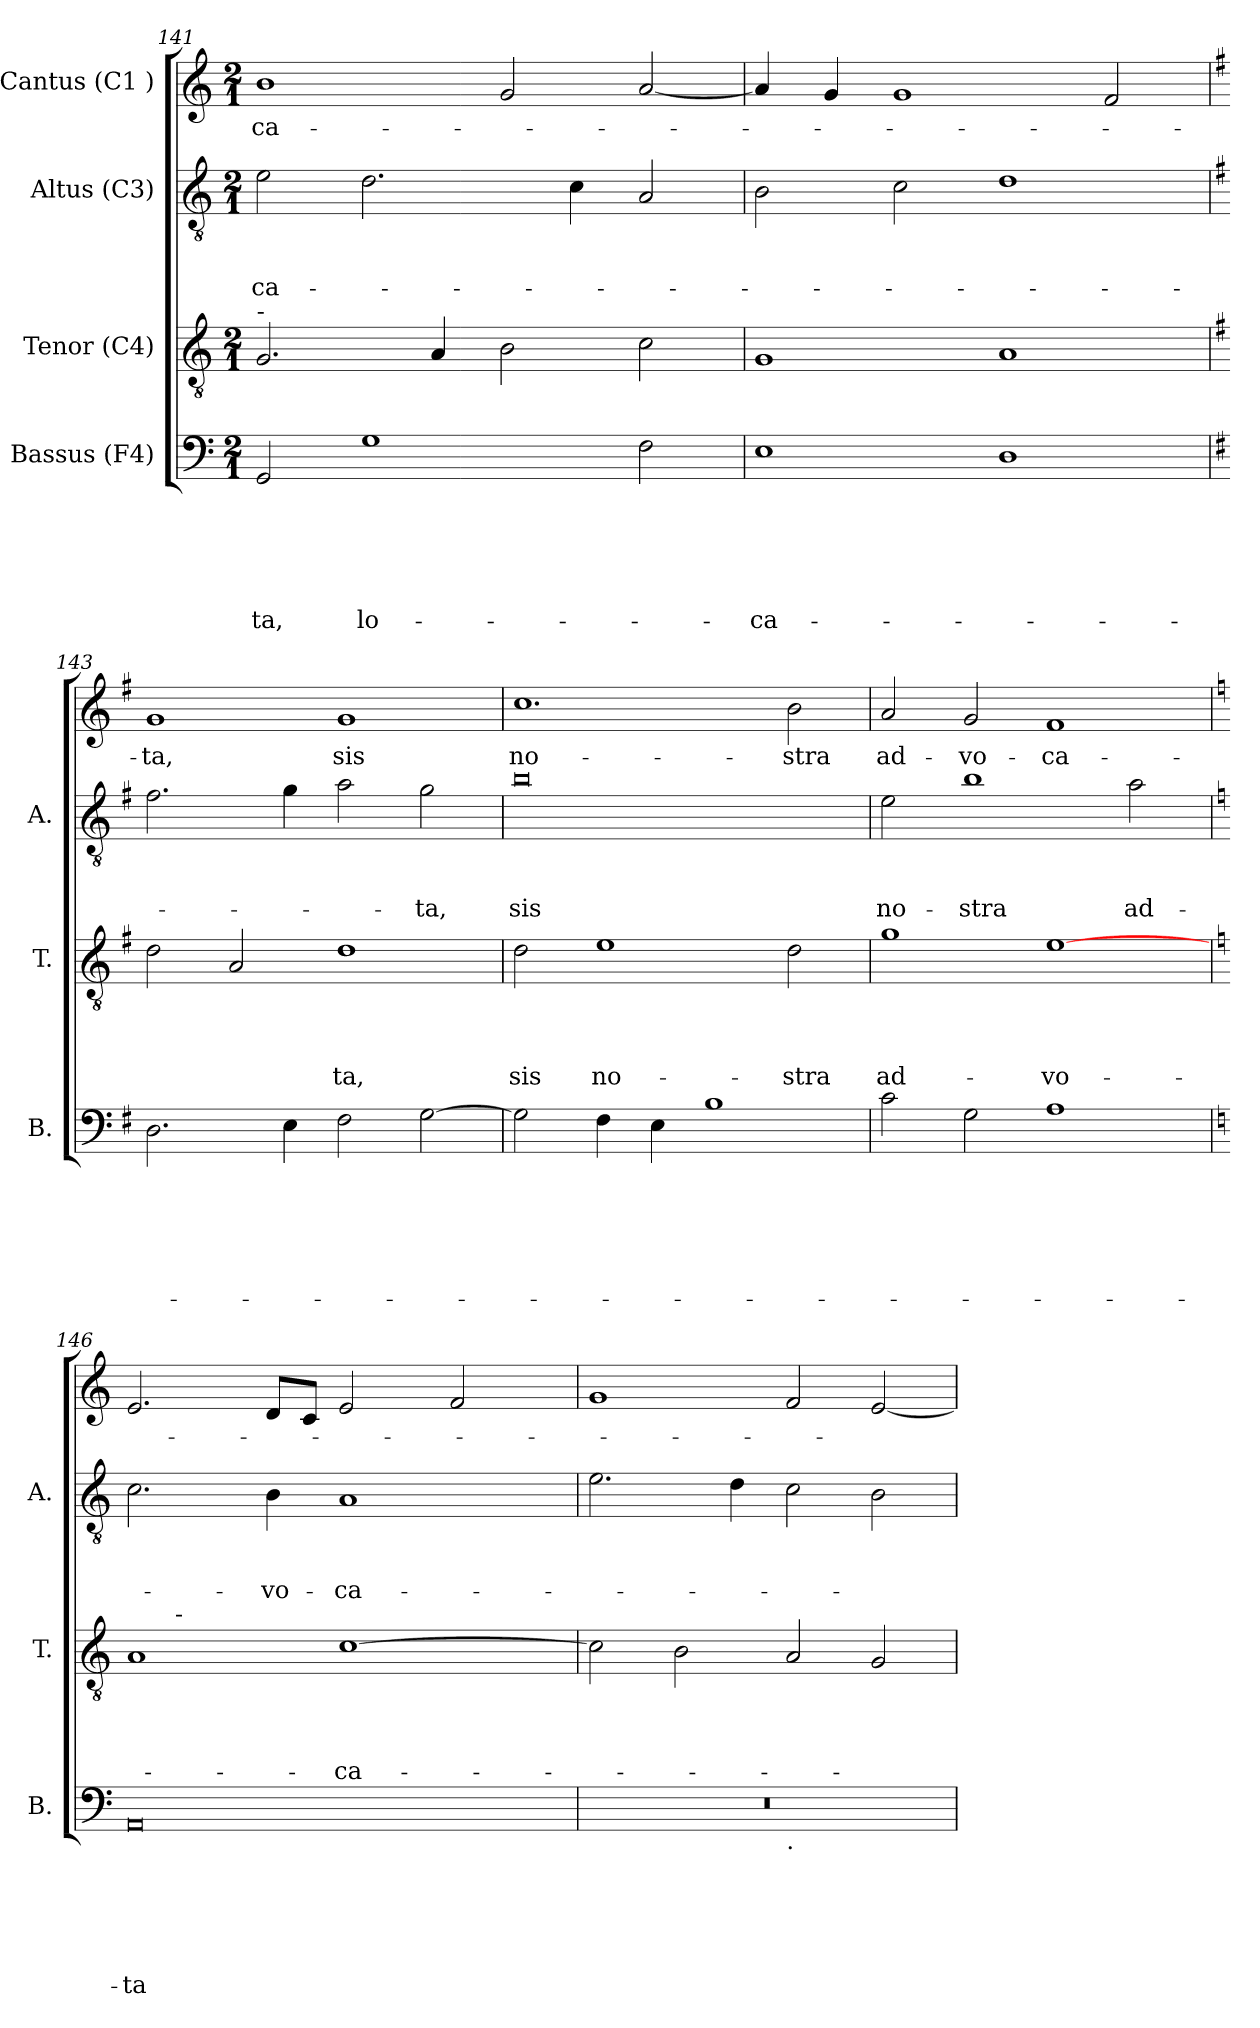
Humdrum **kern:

**kern	**text	**text	**text	**text	**text	**text	**kern	**text	**text	**text	**text	**kern	**text	**text	**text	**kern	**text
*part4	*part4	*part4	*part4	*part4	*part4	*part4	*part3	*part3	*part3	*part3	*part3	*part2	*part2	*part2	*part2	*part1	*part1
*staff4	*staff4	*staff4	*staff4	*staff4	*staff4	*staff4	*staff3	*staff3	*staff3	*staff3	*staff3	*staff2	*staff2	*staff2	*staff2	*staff1	*staff1
*I"Bassus (F4)	*	*	*	*	*	*	*I"Tenor (C4)	*	*	*	*	*I"Altus (C3)	*	*	*	*I"Cantus (C1 )	*
*I'B.	*	*	*	*	*	*	*I'T.	*	*	*	*	*I'A.	*	*	*	*	*
!!LO:PB:g=z
*clefF4	*	*	*	*	*	*	*clefGv2	*	*	*	*	*clefGv2	*	*	*	*clefG2	*
*k[]	*	*	*	*	*	*	*k[]	*	*	*	*	*k[]	*	*	*	*k[]	*
*C:	*	*	*	*	*	*	*C:	*	*	*	*	*C:	*	*	*	*C:	*
*M2/1	*	*	*	*	*	*	*M2/1	*	*	*	*	*M2/1	*	*	*	*M2/1	*
=141	=141	=141	=141	=141	=141	=141	=141	=141	=141	=141	=141	=141	=141	=141	=141	=141	=141
!	!	!	!	!	!	!	!LO:TX:a:t=-	!	!	!	!	!	!	!	!	!	!
!	!	!	!	!	!	!LO:LY:b	!	!	!	!	!	!	!	!	!LO:LY:b	!	!LO:LY:b
2GG/	.	.	.	.	.	-ta,	2.G/	.	.	.	.	2e\	.	.	-ca-	1b	-ca-
!	!	!	!	!	!	!LO:LY:b	!	!	!	!	!	!	!	!	!	!	!
1G	.	.	.	.	.	lo-	.	.	.	.	.	2.d\	.	.	.	.	.
.	.	.	.	.	.	.	4A/	.	.	.	.	.	.	.	.	.	.
.	.	.	.	.	.	.	2B\	.	.	.	.	.	.	.	.	2g/	.
.	.	.	.	.	.	.	.	.	.	.	.	4c\	.	.	.	.	.
2F\	.	.	.	.	.	.	2c\	.	.	.	.	2A/	.	.	.	[<2a/	.
=142	=142	=142	=142	=142	=142	=142	=142	=142	=142	=142	=142	=142	=142	=142	=142	=142	=142
!	!	!	!	!	!	!LO:LY:b	!	!	!	!	!	!	!	!	!	!	!
1E	.	.	.	.	.	-ca-	1G	.	.	.	.	2B\	.	.	.	4a/]	.
.	.	.	.	.	.	.	.	.	.	.	.	.	.	.	.	4g/	.
.	.	.	.	.	.	.	.	.	.	.	.	2c\	.	.	.	1g	.
1D	.	.	.	.	.	.	1A	.	.	.	.	1d	.	.	.	.	.
.	.	.	.	.	.	.	.	.	.	.	.	.	.	.	.	2f/	.
=143	=143	=143	=143	=143	=143	=143	=143	=143	=143	=143	=143	=143	=143	=143	=143	=143	=143
*k[f#]	*	*	*	*	*	*	*k[f#]	*	*	*	*	*k[f#]	*	*	*	*k[f#]	*
*G:	*	*	*	*	*	*	*G:	*	*	*	*	*G:	*	*	*	*G:	*
!	!	!	!	!	!	!	!	!	!	!	!	!	!	!	!	!	!LO:LY:b
2.D\	.	.	.	.	.	.	2d\	.	.	.	.	2.f#\	.	.	.	1g	-ta,
.	.	.	.	.	.	.	2A/	.	.	.	.	.	.	.	.	.	.
4E\	.	.	.	.	.	.	.	.	.	.	.	4g\	.	.	.	.	.
!	!	!	!	!	!	!	!	!	!	!	!LO:LY:b	!	!	!	!	!	!LO:LY:b
2F#\	.	.	.	.	.	.	1d	.	.	.	-ta,	2a\	.	.	.	1g	sis
!	!	!	!	!	!	!	!	!	!	!	!	!	!	!	!LO:LY:b	!	!
[<2G\	.	.	.	.	.	.	.	.	.	.	.	2g\	.	.	-ta,	.	.
=144	=144	=144	=144	=144	=144	=144	=144	=144	=144	=144	=144	=144	=144	=144	=144	=144	=144
!	!	!	!	!	!	!	!	!	!	!	!LO:LY:b:rj	!	!	!	!LO:LY:b:rj	!	!LO:LY:b
2G\]	.	.	.	.	.	.	2d\	.	.	.	sis	0b	.	.	sis	1.cc	no-
!	!	!	!	!	!	!	!	!	!	!	!LO:LY:b:rj	!	!	!	!	!	!
4F#\	.	.	.	.	.	.	1e	.	.	.	no-	.	.	.	.	.	.
4E\	.	.	.	.	.	.	.	.	.	.	.	.	.	.	.	.	.
1B	.	.	.	.	.	.	.	.	.	.	.	.	.	.	.	.	.
!	!	!	!	!	!	!	!	!	!	!	!LO:LY:b	!	!	!	!	!	!LO:LY:b
.	.	.	.	.	.	.	2d\	.	.	.	-stra	.	.	.	.	2b\	-stra
=145	=145	=145	=145	=145	=145	=145	=145	=145	=145	=145	=145	=145	=145	=145	=145	=145	=145
!	!	!	!	!	!	!	!	!	!	!	!LO:LY:b:rj	!	!	!	!LO:LY:b	!	!LO:LY:b
2c\	.	.	.	.	.	.	1g	.	.	.	ad-	2e\	.	.	no-	2a/	ad-
!	!	!	!	!	!	!	!	!	!	!	!	!	!	!	!LO:LY:b	!	!LO:LY:b
2G\	.	.	.	.	.	.	.	.	.	.	.	1b	.	.	-stra	2g/	-vo-
!	!	!	!	!	!	!	!	!	!	!	!LO:LY:b	!	!	!	!	!	!LO:LY:b
1A	.	.	.	.	.	.	[<1e	.	.	.	-vo-	.	.	.	.	1f#	-ca-
!	!	!	!	!	!	!	!	!	!	!	!	!	!	!	!LO:LY:b	!	!
.	.	.	.	.	.	.	.	.	.	.	.	2a\	.	.	ad-	.	.
!!LO:LB:g=z
=146	=146	=146	=146	=146	=146	=146	=146	=146	=146	=146	=146	=146	=146	=146	=146	=146	=146
*k[]	*	*	*	*	*	*	*k[]	*	*	*	*	*k[]	*	*	*	*k[]	*
*C:	*	*	*	*	*	*	*C:	*	*	*	*	*C:	*	*	*	*C:	*
!	!	!	!	!	!	!LO:LY:b:rj	!	!	!	!	!	!	!	!	!	!	!
*	*	*	*	*	*	*	*^	*	*	*	*	*	*	*	*	*	*
0AA	.	.	.	.	.	-ta	1A	8.ryy	.	.	.	.	2.c\	.	.	.	2.e/	.
!	!	!	!	!	!	!	!	!LO:TX:a:t=-	!	!	!	!	!	!	!	!	!	!
.	.	.	.	.	.	.	.	1ryy	.	.	.	.	.	.	.	.	.	.
!	!	!	!	!	!	!	!	!	!	!	!	!	!	!	!	!LO:LY:b	!	!
.	.	.	.	.	.	.	.	.	.	.	.	.	4B\	.	.	-vo-	8d/L	.
.	.	.	.	.	.	.	.	.	.	.	.	.	.	.	.	.	8c/J	.
!	!	!	!	!	!	!	!	!	!	!	!	!LO:LY:b	!	!	!	!LO:LY:b	!	!
.	.	.	.	.	.	.	[>1c	.	.	.	.	-ca-	1A	.	.	-ca-	2e/	.
.	.	.	.	.	.	.	.	2ryy	.	.	.	.	.	.	.	.	.	.
.	.	.	.	.	.	.	.	.	.	.	.	.	.	.	.	.	2f/	.
.	.	.	.	.	.	.	.	4ryy	.	.	.	.	.	.	.	.	.	.
.	.	.	.	.	.	.	.	16ryy	.	.	.	.	.	.	.	.	.	.
*	*	*	*	*	*	*	*v	*v	*	*	*	*	*	*	*	*	*	*
=147	=147	=147	=147	=147	=147	=147	=147	=147	=147	=147	=147	=147	=147	=147	=147	=147	=147
*^	*	*	*	*	*	*	*	*	*	*	*	*	*	*	*	*	*
0r	1ryy	.	.	.	.	.	.	2c\]	.	.	.	.	2.e\	.	.	.	1g	.
.	.	.	.	.	.	.	.	2B\	.	.	.	.	.	.	.	.	.	.
.	.	.	.	.	.	.	.	.	.	.	.	.	4d\	.	.	.	.	.
!	!LO:TX:b:t=.	!	!	!	!	!	!	!	!	!	!	!	!	!	!	!	!	!
.	1ryy	.	.	.	.	.	.	2A/	.	.	.	.	2c\	.	.	.	2f/	.
.	.	.	.	.	.	.	.	2G/	.	.	.	.	2B\	.	.	.	[<2e/	.
*v	*v	*	*	*	*	*	*	*	*	*	*	*	*	*	*	*	*	*
=	=	=	=	=	=	=	=	=	=	=	=	=	=	=	=	=	=
*-	*-	*-	*-	*-	*-	*-	*-	*-	*-	*-	*-	*-	*-	*-	*-	*-	*-
